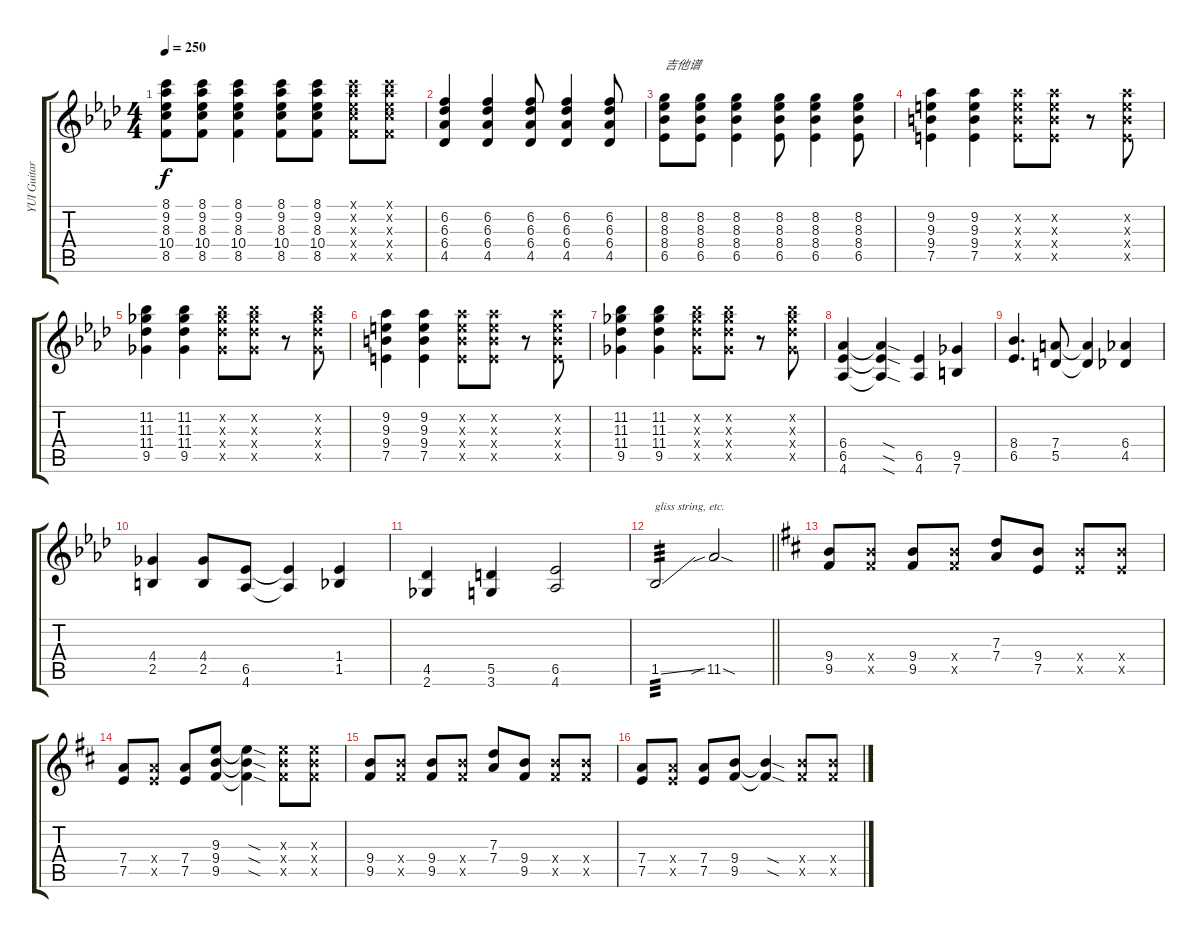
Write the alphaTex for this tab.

\track ("YUI Guitar" "YUI Guitar") {instrument overdrivenguitar}
\staff {score tabs}
\tuning (E4 B3 G3 D3 A2 E2) {hide}
\ts (4 4)
\tempo 250
\clef g2
\ks ab
(8.1{t} 9.2{t} 8.3{t} 10.4{t} 8.5{t}).8{dy f} (8.1 9.2 8.3 10.4 8.5).8 (8.1 9.2 8.3 10.4 8.5).4 (8.1 9.2 8.3 10.4 8.5).8 (8.1 9.2 8.3 10.4 8.5).8 (8.1{x} 9.2{x} 8.3{x} 10.4{x} 8.5{x}).8 (8.1{x} 9.2{x} 8.3{x} 10.4{x} 8.5{x}).8 |
(6.2 6.3 6.4 4.5).4 (6.2 6.3 6.4 4.5).4 (6.2 6.3 6.4 4.5).8 (6.2 6.3 6.4 4.5).4 (6.2 6.3 6.4 4.5).8 |
(8.2 8.3 8.4 6.5).8{txt "吉他谱"} (8.2 8.3 8.4 6.5).8 (8.2 8.3 8.4 6.5).4 (8.2 8.3 8.4 6.5).8 (8.2 8.3 8.4 6.5).4 (8.2 8.3 8.4 6.5).8 |
(9.2 9.3 9.4 7.5).4 (9.2 9.3 9.4 7.5).4 (9.2{x} 9.3{x} 9.4{x} 7.5{x}).8 (9.2{x} 9.3{x} 9.4{x} 7.5{x}).8 r.8 (9.2{x} 9.3{x} 9.4{x} 7.5{x}).8 |
(11.2 11.3 11.4 9.5).4 (11.2 11.3 11.4 9.5).4 (11.2{x} 11.3{x} 11.4{x} 9.5{x}).8 (11.2{x} 11.3{x} 11.4{x} 9.5{x}).8 r.8 (11.2{x} 11.3{x} 11.4{x} 9.5{x}).8 |
(9.2 9.3 9.4 7.5).4 (9.2 9.3 9.4 7.5).4 (9.2{x} 9.3{x} 9.4{x} 7.5{x}).8 (9.2{x} 9.3{x} 9.4{x} 7.5{x}).8 r.8 (9.2{x} 9.3{x} 9.4{x} 7.5{x}).8 |
(11.2 11.3 11.4 9.5).4 (11.2 11.3 11.4 9.5).4 (11.2{x} 11.3{x} 11.4{x} 9.5{x}).8 (11.2{x} 11.3{x} 11.4{x} 9.5{x}).8 r.8 (11.2{x} 11.3{x} 11.4{x} 9.5{x}).8 |
(6.4 6.5 4.6).4 (6.4{sod t} 6.5{sod t} 4.6{sod t}).4 (6.5 4.6).4 (9.5 7.6).4 |
(8.4 6.5).4{d} (7.4 5.5).8 (7.4{t} 5.5{t}).4 (6.4 4.5).4 |
(4.4 2.5).4 (4.4 2.5).8 (6.5 4.6).8 (6.5{t} 4.6{t}).4 (1.4 1.5).4 |
(4.5 2.6).4 (5.5 3.6).4 (6.5 4.6).2 |
\barLineRight lightlight
1.5{ss}.2{txt "gliss string, etc." tp 3} 11.5{sib sod}.2 |
\ks d
(9.4 9.5).8 (9.4{x} 9.5{x}).8 (9.4 9.5).8 (9.4{x} 9.5{x}).8 (7.3 7.4).8 (9.4 7.5).8 (9.4{x} 7.5{x}).8 (9.4{x} 7.5{x}).8 |
(7.4 7.5).8 (7.4{x} 7.5{x}).8 (7.4 7.5).8 (9.3 9.4 9.5).8 (9.3{sod t} 9.4{sod t} 9.5{sod t}).4 (9.3{x} 9.4{x} 9.5{x}).8 (9.3{x} 9.4{x} 9.5{x}).8 |
(9.4 9.5).8 (9.4{x} 9.5{x}).8 (9.4 9.5).8 (9.4{x} 9.5{x}).8 (7.3 7.4).8 (9.4 9.5).8 (9.4{x} 9.5{x}).8 (9.4{x} 9.5{x}).8 |
(7.4 7.5).8 (7.4{x} 7.5{x}).8 (7.4 7.5).8 (9.4 9.5).8 (9.4{sod t} 9.5{sod t}).4 (9.4{x} 9.5{x}).8 (9.4{x} 9.5{x}).8
